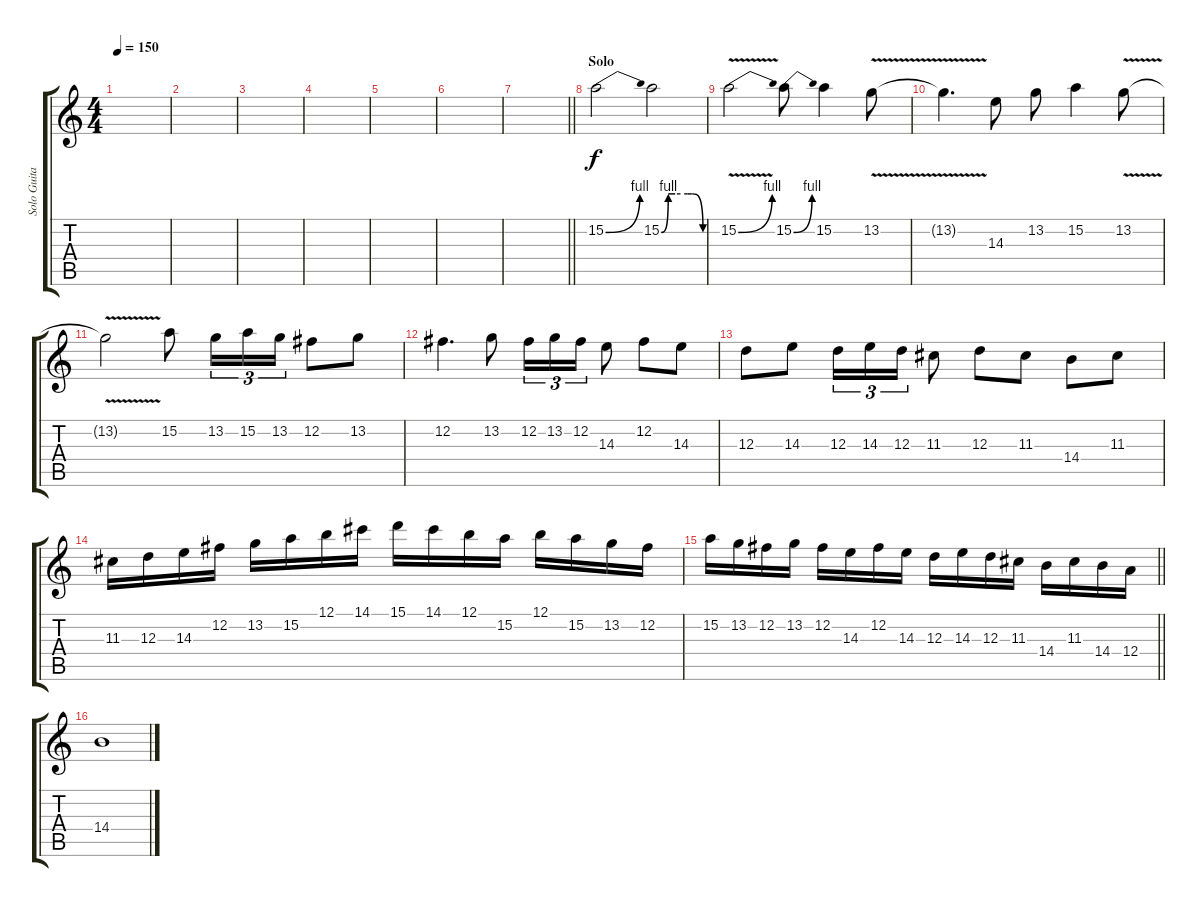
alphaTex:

\track ("Solo Guitar" "Solo Guita") {instrument distortionguitar}
\staff {score tabs}
\tuning (B3 Gb3 D3 A2 E2 B1) {hide}
\ts (4 4)
\tempo 150
\clef g2
\ks c
|
|
|
|
|
|
\barLineRight lightlight
|
\section ("" "Solo")
15.2{be (bend 0 0 60 4)}.2 15.2{be (custom 0 0 10 4 20 4 38 4 40 4 43 4 45 4 60 0)}.2 |
15.2{be (bend 0 0 60 4) v}.2 15.2{be (bend 0 0 60 4)}.8 15.2.4 13.2{v}.8 |
13.2{t}.4{d} 14.3.8 13.2.8 15.2.4 13.2{v}.8 |
13.2{t}.2 15.2.8 13.2.16{tu (3 2)} 15.2.16{tu (3 2)} 13.2.16{tu (3 2)} 12.2.8 13.2.8 |
12.2.4{d} 13.2.8 12.2.16{tu (3 2)} 13.2.16{tu (3 2)} 12.2.16{tu (3 2)} 14.3.8 12.2.8 14.3.8 |
12.3.8 14.3.8 12.3.16{tu (3 2)} 14.3.16{tu (3 2)} 12.3.16{tu (3 2)} 11.3.8 12.3.8 11.3.8 14.4.8 11.3.8 |
11.3.16 12.3.16 14.3.16 12.2.16 13.2.16 15.2.16 12.1.16 14.1.16 15.1.16 14.1.16 12.1.16 15.2.16 12.1.16 15.2.16 13.2.16 12.2.16 |
\barLineRight lightlight
15.2.16 13.2.16 12.2.16 13.2.16 12.2.16 14.3.16 12.2.16 14.3.16 12.3.16 14.3.16 12.3.16 11.3.16 14.4.16 11.3.16 14.4.16 12.4.16 |
14.4.1
